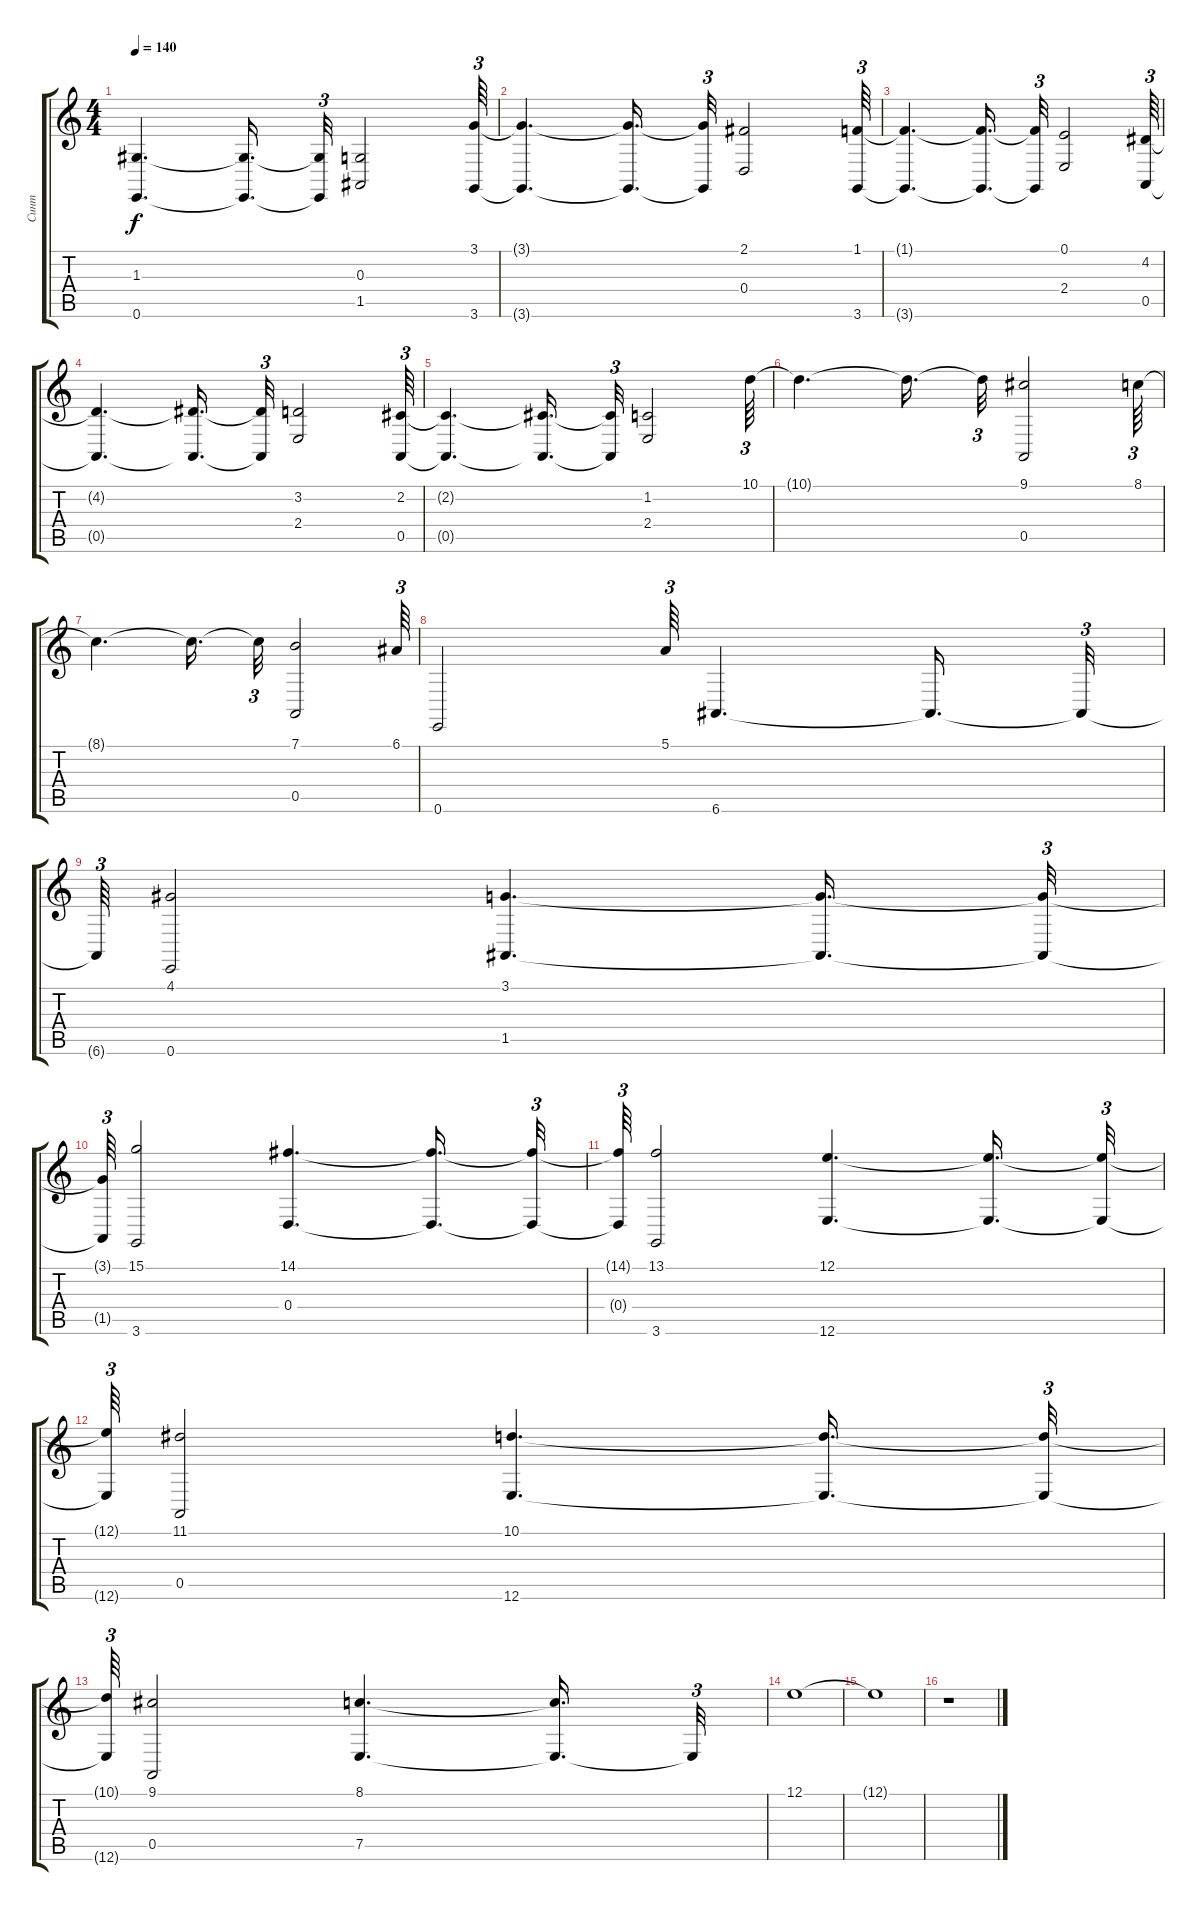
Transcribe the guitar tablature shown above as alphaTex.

\track ("Синт" "Синт") {instrument drawbarorgan}
\staff {score tabs}
\tuning (E4 B3 G3 D3 A2 E2) {hide}
\ts (4 4)
\tempo 140
\clef g2
\ks c
(1.3{t} 0.6{t}).4{d dy f} (1.3{t} 0.6{t}).16{d} (1.3{t} 0.6{t}).32{tu (3 2)} (0.3 1.5).2 (3.1 3.6).64{tu (3 2)} |
(3.1{t} 3.6{t}).4{d} (3.1{t} 3.6{t}).16{d} (3.1{t} 3.6{t}).32{tu (3 2)} (2.1 0.4).2 (1.1 3.6).64{tu (3 2)} |
(1.1{t} 3.6{t}).4{d} (1.1{t} 3.6{t}).16{d} (1.1{t} 3.6{t}).32{tu (3 2)} (0.1 2.4).2 (4.2 0.5).64{tu (3 2)} |
(4.2{t} 0.5{t}).4{d} (4.2{t} 0.5{t}).16{d} (4.2{t} 0.5{t}).32{tu (3 2)} (3.2 2.4).2 (2.2 0.5).64{tu (3 2)} |
(2.2{t} 0.5{t}).4{d} (2.2{t} 0.5{t}).16{d} (2.2{t} 0.5{t}).32{tu (3 2)} (1.2 2.4).2 10.1.64{tu (3 2)} |
10.1{t}.4{d} 10.1{t}.16{d} 10.1{t}.32{tu (3 2)} (9.1 0.5).2 8.1.64{tu (3 2)} |
8.1{t}.4{d} 8.1{t}.16{d} 8.1{t}.32{tu (3 2)} (7.1 0.5).2 6.1.64{tu (3 2)} |
0.6.2 5.1.64{tu (3 2)} 6.6.4{d} 6.6{t}.16{d} 6.6{t}.32{tu (3 2)} |
6.6{t}.64{tu (3 2)} (4.1 0.6).2 (3.1 1.5).4{d} (3.1{t} 1.5{t}).16{d} (3.1{t} 1.5{t}).32{tu (3 2)} |
(3.1{t} 1.5{t}).64{tu (3 2)} (15.1 3.6).2 (14.1 0.4).4{d} (14.1{t} 0.4{t}).16{d} (14.1{t} 0.4{t}).32{tu (3 2)} |
(14.1{t} 0.4{t}).64{tu (3 2)} (13.1 3.6).2 (12.1 12.6).4{d} (12.1{t} 12.6{t}).16{d} (12.1{t} 12.6{t}).32{tu (3 2)} |
(12.1{t} 12.6{t}).64{tu (3 2)} (11.1 0.5).2 (10.1 12.6).4{d} (10.1{t} 12.6{t}).16{d} (10.1{t} 12.6{t}).32{tu (3 2)} |
(10.1{t} 12.6{t}).64{tu (3 2)} (9.1 0.5).2 (8.1 7.5).4{d} (8.1{t} 7.5{t}).16{d} 7.5{t}.32{tu (3 2)} |
12.1.1 |
12.1{t}.1 |
r.1
